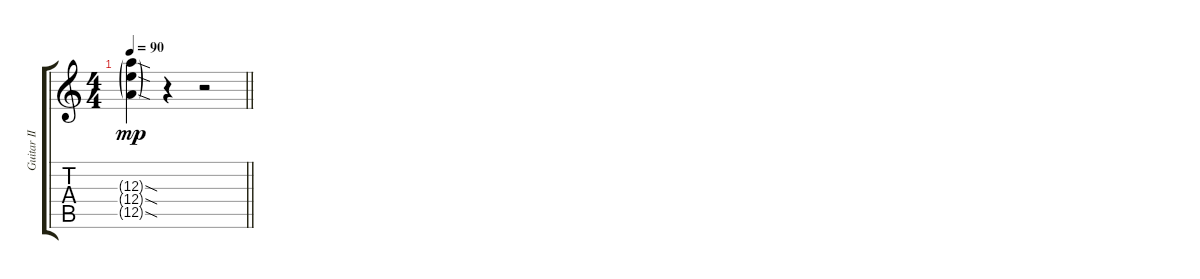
\track ("Guitar II" "Guitar II") {instrument distortionguitar}
\staff {score tabs}
\tuning (E4 Db4 A3 E3 A2 E2) {hide}
\ts (4 4)
\tempo 90
\clef g2
\barLineRight lightlight
\ks c
(12.3{sod g} 12.4{sod g} 12.5{sod g}).4{dy mp} r.4 r.2
